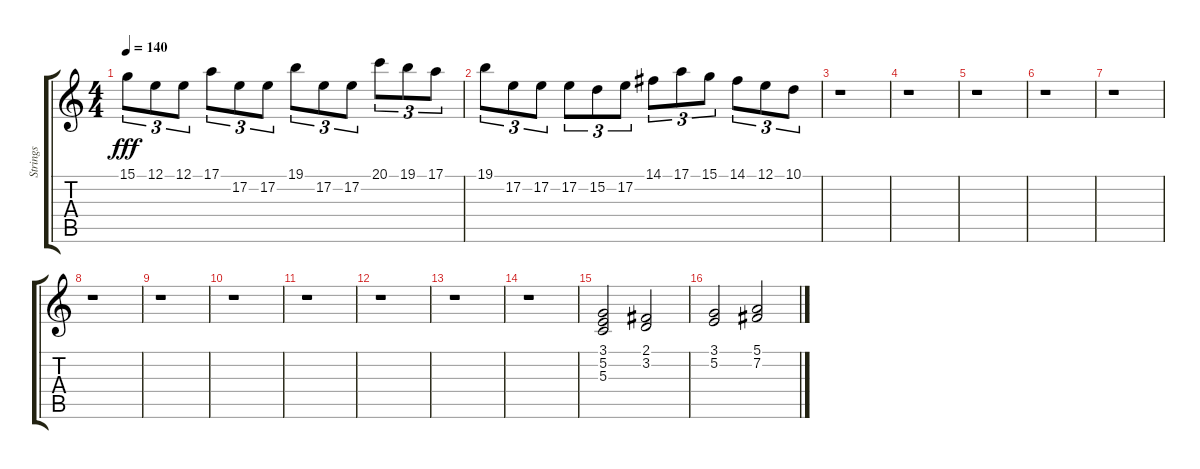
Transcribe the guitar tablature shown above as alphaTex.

\track ("Strings" "Strings") {instrument stringensemble1}
\staff {score tabs}
\tuning (E4 B3 G3 D3 A2 E2) {hide}
\ts (4 4)
\tempo 140
\clef g2
\ks c
15.1.8{tu (3 2) dy fff} 12.1.8{tu (3 2)} 12.1.8{tu (3 2)} 17.1.8{tu (3 2)} 17.2.8{tu (3 2)} 17.2.8{tu (3 2)} 19.1.8{tu (3 2)} 17.2.8{tu (3 2)} 17.2.8{tu (3 2)} 20.1.8{tu (3 2)} 19.1.8{tu (3 2)} 17.1.8{tu (3 2)} |
19.1.8{tu (3 2)} 17.2.8{tu (3 2)} 17.2.8{tu (3 2)} 17.2.8{tu (3 2)} 15.2.8{tu (3 2)} 17.2.8{tu (3 2)} 14.1.8{tu (3 2)} 17.1.8{tu (3 2)} 15.1.8{tu (3 2)} 14.1.8{tu (3 2)} 12.1.8{tu (3 2)} 10.1.8{tu (3 2)} |
r.1 |
r.1 |
r.1 |
r.1 |
r.1 |
r.1 |
r.1 |
r.1 |
r.1 |
r.1 |
r.1 |
r.1 |
(3.1 5.2 5.3).2{instrument choiraahs} (2.1 3.2).2 |
(3.1 5.2).2 (5.1 7.2).2
